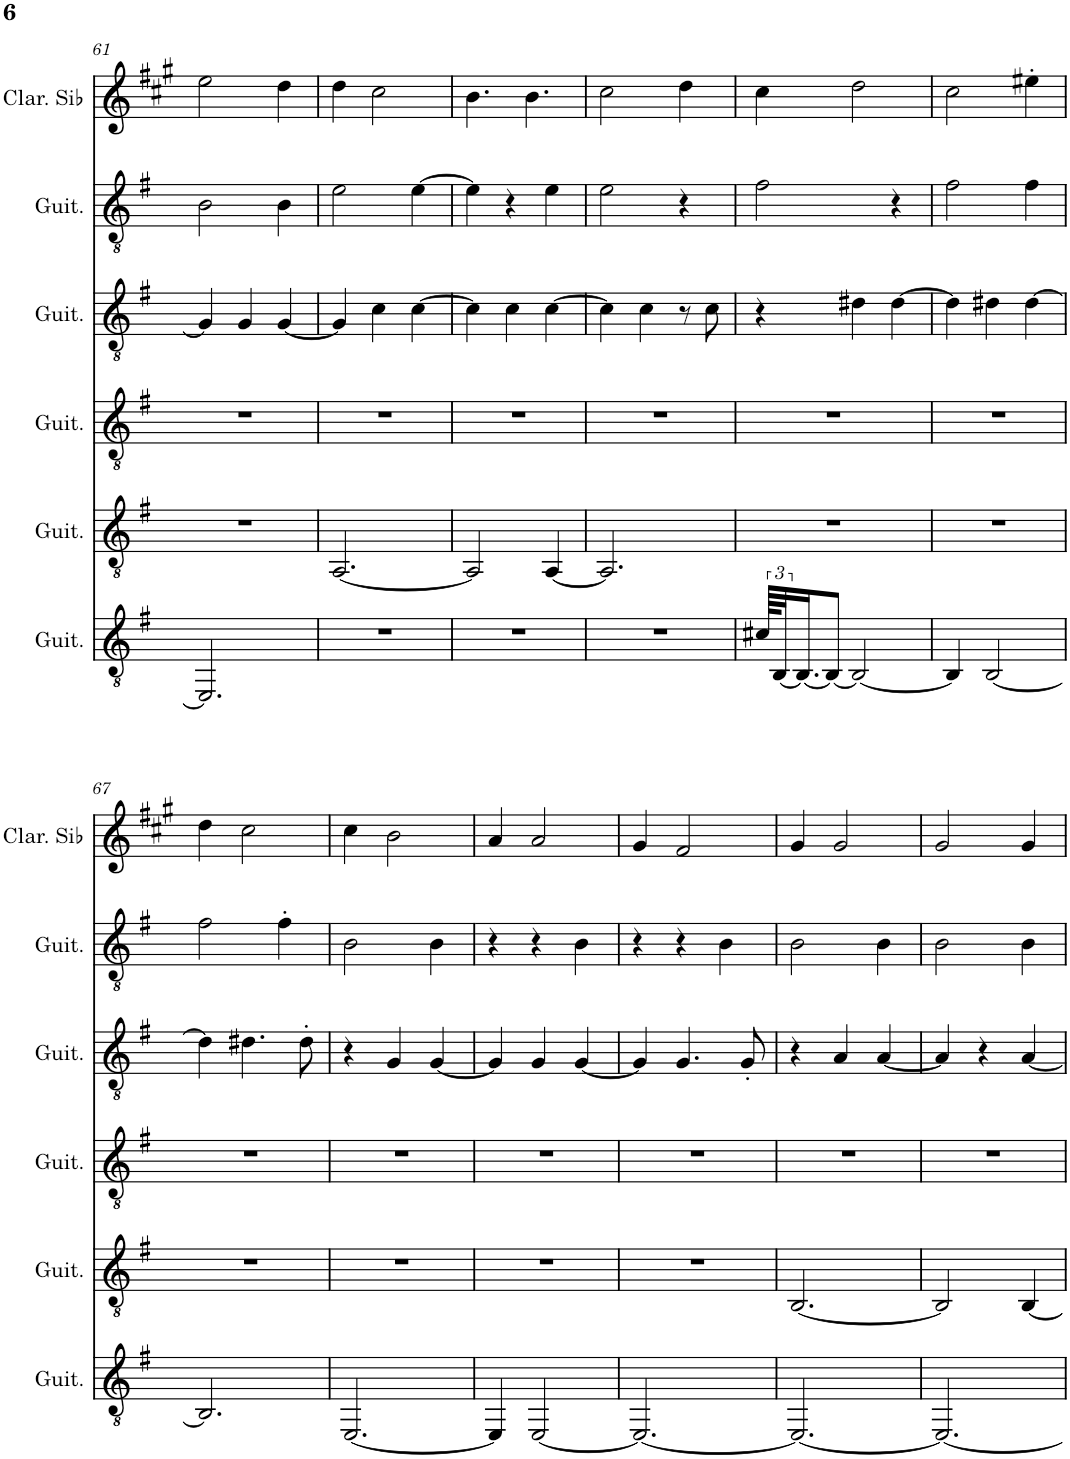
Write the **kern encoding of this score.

**kern	**kern	**kern	**kern	**kern	**kern
*part6	*part5	*part4	*part3	*part2	*part1
*staff6	*staff5	*staff4	*staff3	*staff2	*staff1
*I"Guitare classique	*I"Guitare classique	*I"Guitare classique	*I"Guitare classique	*I"Guitare classique	*I"Clarinette en Sib
*I'Guit.	*I'Guit.	*I'Guit.	*I'Guit.	*I'Guit.	*I'Clar. Sib
!!LO:PB:g=z
*clefGv2	*clefGv2	*clefGv2	*clefGv2	*clefGv2	*clefG2
*	*	*	*	*	*Trd1c2
*k[f#]	*k[f#]	*k[f#]	*k[f#]	*k[f#]	*k[f#c#g#]
*M3/4	*M3/4	*M3/4	*M3/4	*M3/4	*M3/4
=61	=61	=61	=61	=61	=61
2.EE/]	2.r	2.r	4G/]	2B\	2ee\
.	.	.	4G/	.	.
.	.	.	[4G/	4B\	4dd\
=62	=62	=62	=62	=62	=62
2.r	[2.AA/	2.r	4G/]	2e\	4dd\
.	.	.	4c\	.	2cc#\
.	.	.	[4c\	[4e\	.
=63	=63	=63	=63	=63	=63
2.r	2AA/]	2.r	4c\]	4e\]	4.b\
.	.	.	4c\	4r	.
.	.	.	.	.	4.b\
.	[4AA/	.	[4c\	4e\	.
=64	=64	=64	=64	=64	=64
2.r	2.AA/]	2.r	4c\]	2e\	2cc#\
.	.	.	4c\	.	.
.	.	.	8r	4r	4dd\
.	.	.	8c\	.	.
=65	=65	=65	=65	=65	=65
96c#X/KLLL	2.r	2.r	4r	2f#\	4cc#\
[48BB/J	.	.	.	.	.
16.BB/J_	.	.	.	.	.
8BB/J_	.	.	.	.	.
2BB/_	.	.	4d#X\	.	2dd\
.	.	.	[4d#\	4r	.
=66	=66	=66	=66	=66	=66
4BB/]	2.r	2.r	4d#\]	2f#\	2cc#\
[2BB/	.	.	4d#X\	.	.
.	.	.	[4d#\	4f#\	4ee#X'\
!!LO:LB:g=z
=67	=67	=67	=67	=67	=67
2.BB/]	2.r	2.r	4d#\]	2f#\	4dd\
.	.	.	4.d#X\	.	2cc#\
.	.	.	.	4f#'\	.
.	.	.	8d#'\	.	.
=68	=68	=68	=68	=68	=68
[2.EE/	2.r	2.r	4r	2B\	4cc#\
.	.	.	4G/	.	2b\
.	.	.	[4G/	4B\	.
=69	=69	=69	=69	=69	=69
4EE/]	2.r	2.r	4G/]	4r	4a/
[2EE/	.	.	4G/	4r	2a/
.	.	.	[4G/	4B\	.
=70	=70	=70	=70	=70	=70
2.EE/_	2.r	2.r	4G/]	4r	4g#/
.	.	.	4.G/	4r	2f#/
.	.	.	.	4B\	.
.	.	.	8G'/	.	.
=71	=71	=71	=71	=71	=71
2.EE/_	[2.BB/	2.r	4r	2B\	4g#/
.	.	.	4A/	.	2g#/
.	.	.	[4A/	4B\	.
=72	=72	=72	=72	=72	=72
2.EE/_	2BB/]	2.r	4A/]	2B\	2g#/
.	.	.	4r	.	.
.	[4BB/	.	[4A/	4B\	4g#/
=	=	=	=	=	=
*-	*-	*-	*-	*-	*-
